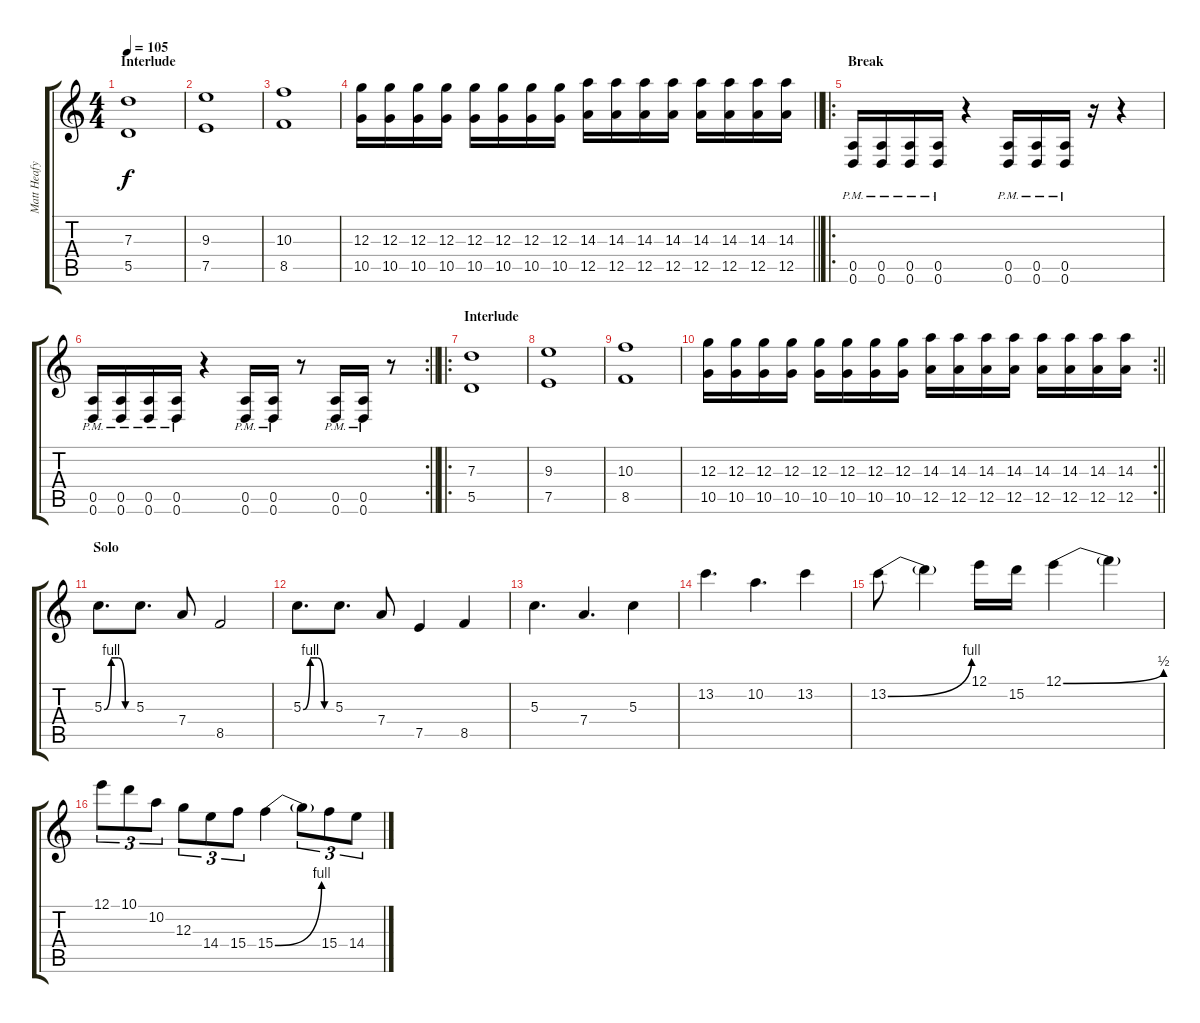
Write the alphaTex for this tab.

\track ("Matt Heafy" "Matt Heafy") {instrument distortionguitar}
\staff {score tabs}
\tuning (E4 B3 G3 D3 A2 D2) {hide}
\ts (4 4)
\section ("" "Interlude")
\tempo 105
\clef g2
\ks c
(7.3 5.5).1{dy f} |
(9.3 7.5).1 |
(10.3 8.5).1 |
\barLineRight lightlight
(12.3 10.5).16 (12.3 10.5).16 (12.3 10.5).16 (12.3 10.5).16 (12.3 10.5).16 (12.3 10.5).16 (12.3 10.5).16 (12.3 10.5).16 (14.3 12.5).16 (14.3 12.5).16 (14.3 12.5).16 (14.3 12.5).16 (14.3 12.5).16 (14.3 12.5).16 (14.3 12.5).16 (14.3 12.5).16 |
\ro
\section ("" "Break")
(0.5{pm} 0.6{pm}).16 (0.5{pm} 0.6{pm}).16 (0.5{pm} 0.6{pm}).16 (0.5{pm} 0.6{pm}).16 r.4 (0.5{pm} 0.6{pm}).16 (0.5{pm} 0.6{pm}).16 (0.5{pm} 0.6{pm}).16 r.16 r.4 |
\rc 2
\barLineRight lightlight
(0.5{pm} 0.6{pm}).16 (0.5{pm} 0.6{pm}).16 (0.5{pm} 0.6{pm}).16 (0.5{pm} 0.6{pm}).16 r.4 (0.5{pm} 0.6{pm}).16 (0.5{pm} 0.6{pm}).16 r.8 (0.5{pm} 0.6{pm}).16 (0.5{pm} 0.6{pm}).16 r.8 |
\ro
\section ("" "Interlude")
(7.3 5.5).1 |
(9.3 7.5).1 |
(10.3 8.5).1 |
\rc 2
\barLineRight lightlight
(12.3 10.5).16 (12.3 10.5).16 (12.3 10.5).16 (12.3 10.5).16 (12.3 10.5).16 (12.3 10.5).16 (12.3 10.5).16 (12.3 10.5).16 (14.3 12.5).16 (14.3 12.5).16 (14.3 12.5).16 (14.3 12.5).16 (14.3 12.5).16 (14.3 12.5).16 (14.3 12.5).16 (14.3 12.5).16 |
\section ("" "Solo")
5.3{be (custom 0 0 15 4 30 4 45 0 60 0)}.8{d} 5.3.8{d} 7.4.8 8.5.2 |
5.3{be (custom 0 0 15 4 30 4 45 0 60 0)}.8{d} 5.3.8{d} 7.4.8 7.5.4 8.5.4 |
5.3.4{d} 7.4.4{d} 5.3.4 |
13.2.4{d} 10.2.4{d} 13.2.4 |
13.2{be (bend 0 0 60 4)}.8 13.2{t}.4 12.1.16 15.2.16 12.1{be (bend 0 0 60 2)}.4 12.1{t}.4 |
12.1.8{tu (3 2)} 10.1.8{tu (3 2)} 10.2.8{tu (3 2)} 12.3.8{tu (3 2)} 14.4.8{tu (3 2)} 15.4.8{tu (3 2)} 15.4{be (bend 0 0 60 4)}.4 15.4{t}.8{tu (3 2)} 15.4.8{tu (3 2)} 14.4.8{tu (3 2)}
